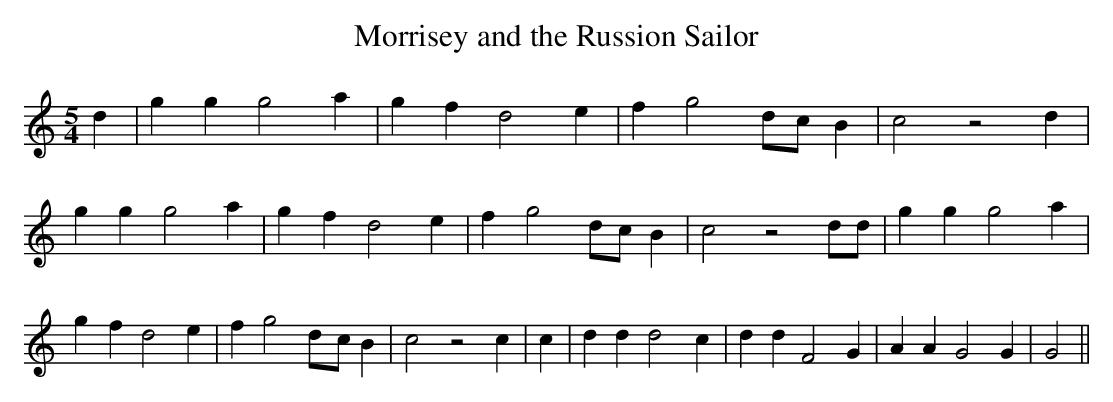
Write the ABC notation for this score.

X:1
T:Morrisey and the Russion Sailor
M:5/4
L:1/4
K:C
 d| g g g2 a| g f d2 e| f g2d/2-c/2 B| c2 z2 d| g g g2 a| g- f d2 e|\
 f g2d/2-c/2 B| c2 z2 d/2d/2| g g g2 a| g- f d2 e| f g2d/2-c/2 B| c2 z2 c|\
 c| d d d2- c| d d F2 G| A A G2 G| G2||
